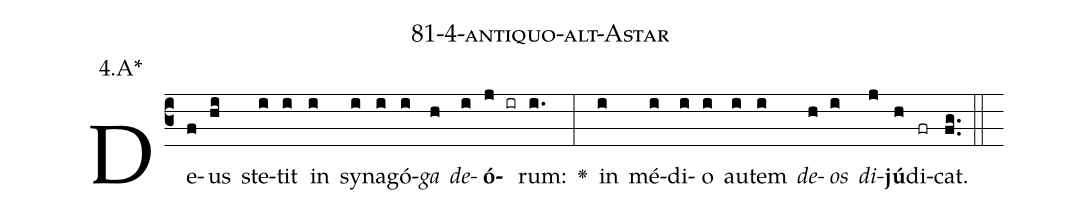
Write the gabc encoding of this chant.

name: 81-4-antiquo-alt-Astar;
annotation: 4.A*;
%%
(c3)De(f)us(hi) ste(i)tit(i) in(i) sy(i)na(i)gó(i)<i>ga</i>(h) <i>de</i>(i)<b>ó</b>(j ir)rum:(i.) <v>\greheightstar</v>(:) in(i) mé(i)di(i)o(i) au(i)tem(i) <i>de</i>(h)<i>os</i>(i) <i>di</i>(j)<b>jú</b>(h)di(fr)cat.(fg..) (::)


%E(i) u(h) o(i) u(j) a(h) e.(fg..) (::)
